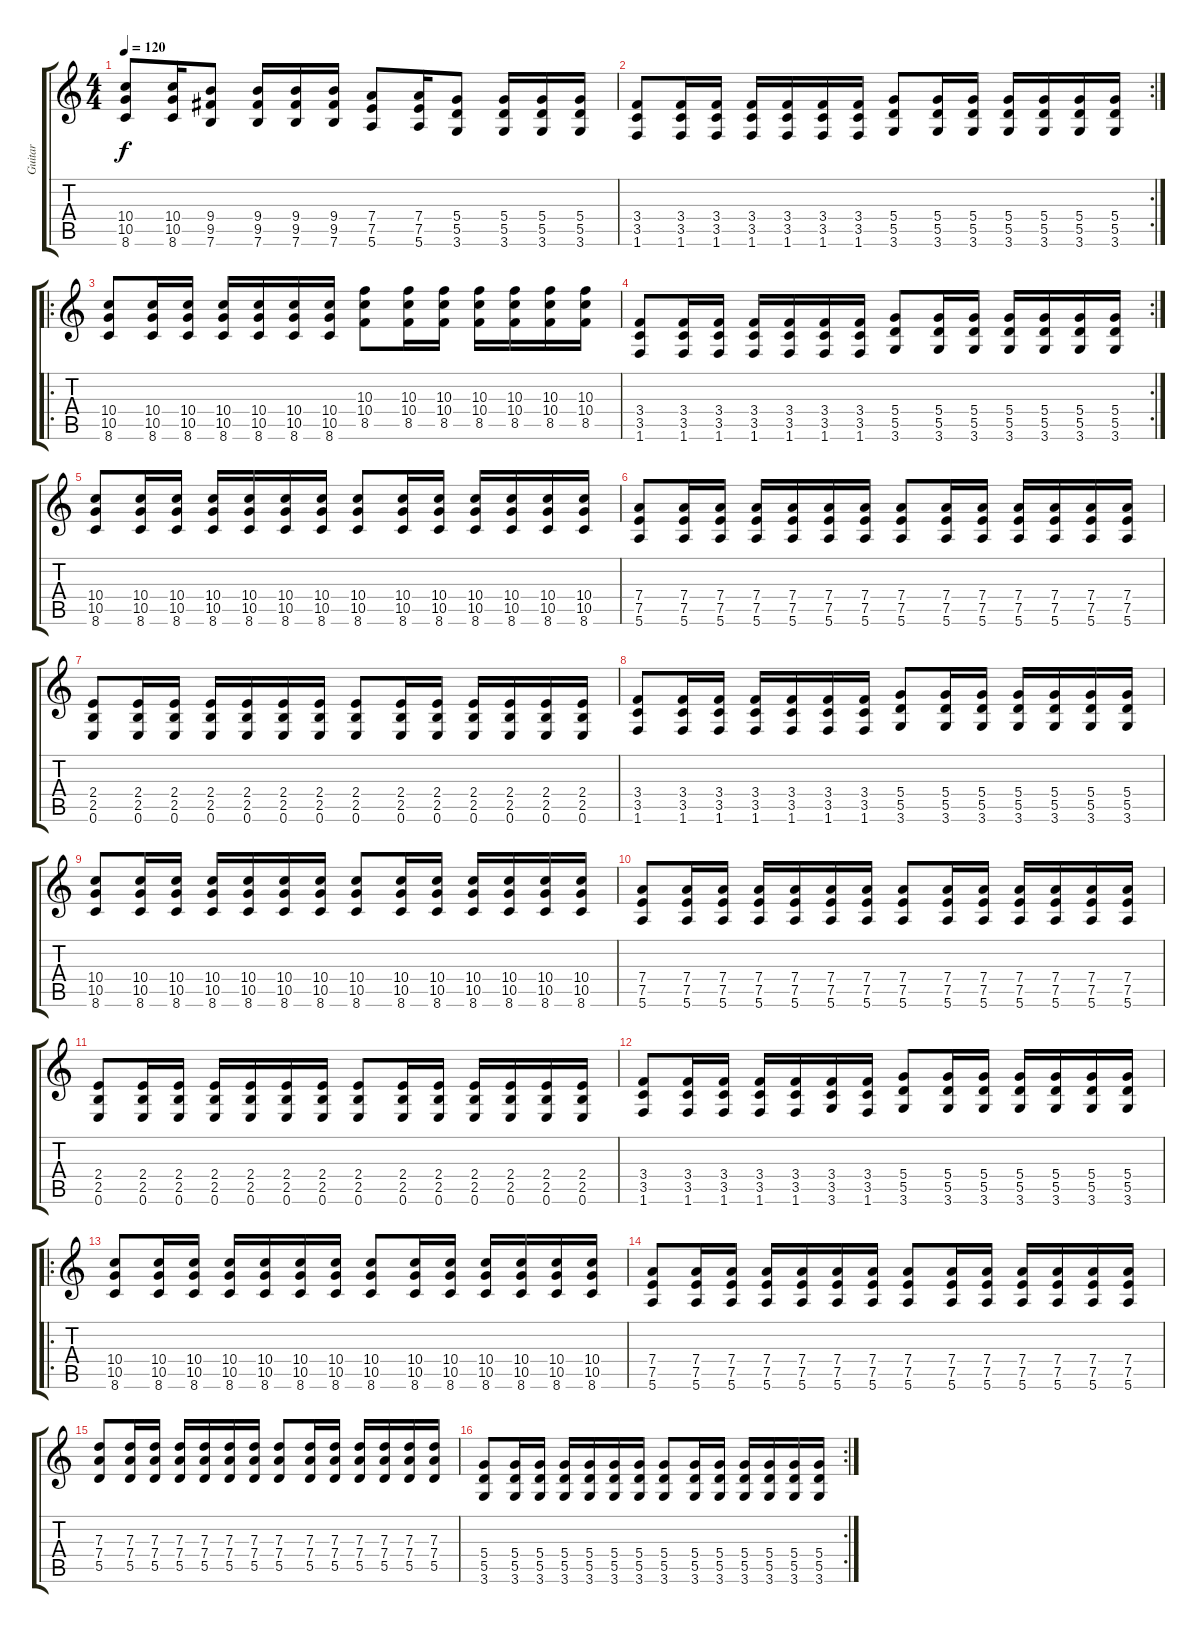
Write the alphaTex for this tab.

\track ("Guitar" "Guitar") {instrument distortionguitar}
\staff {score tabs}
\tuning (E4 B3 G3 D3 A2 E2) {hide}
\ts (4 4)
\tempo 120
\clef g2
\ks c
(10.4 10.5 8.6).8{dy f instrument distortionguitar} (10.4 10.5 8.6).16 (9.4 9.5 7.6).8 (9.4 9.5 7.6).16 (9.4 9.5 7.6).16 (9.4 9.5 7.6).16 (7.4 7.5 5.6).8 (7.4 7.5 5.6).16 (5.4 5.5 3.6).8 (5.4 5.5 3.6).16 (5.4 5.5 3.6).16 (5.4 5.5 3.6).16 |
\rc 2
(3.4 3.5 1.6).8 (3.4 3.5 1.6).16 (3.4 3.5 1.6).16 (3.4 3.5 1.6).16 (3.4 3.5 1.6).16 (3.4 3.5 1.6).16 (3.4 3.5 1.6).16 (5.4 5.5 3.6).8 (5.4 5.5 3.6).16 (5.4 5.5 3.6).16 (5.4 5.5 3.6).16 (5.4 5.5 3.6).16 (5.4 5.5 3.6).16 (5.4 5.5 3.6).16 |
\ro
(10.4 10.5 8.6).8 (10.4 10.5 8.6).16 (10.4 10.5 8.6).16 (10.4 10.5 8.6).16 (10.4 10.5 8.6).16 (10.4 10.5 8.6).16 (10.4 10.5 8.6).16 (10.3 10.4 8.5).8 (10.3 10.4 8.5).16 (10.3 10.4 8.5).16 (10.3 10.4 8.5).16 (10.3 10.4 8.5).16 (10.3 10.4 8.5).16 (10.3 10.4 8.5).16 |
\rc 2
(3.4 3.5 1.6).8 (3.4 3.5 1.6).16 (3.4 3.5 1.6).16 (3.4 3.5 1.6).16 (3.4 3.5 1.6).16 (3.4 3.5 1.6).16 (3.4 3.5 1.6).16 (5.4 5.5 3.6).8 (5.4 5.5 3.6).16 (5.4 5.5 3.6).16 (5.4 5.5 3.6).16 (5.4 5.5 3.6).16 (5.4 5.5 3.6).16 (5.4 5.5 3.6).16 |
(10.4 10.5 8.6).8 (10.4 10.5 8.6).16 (10.4 10.5 8.6).16 (10.4 10.5 8.6).16 (10.4 10.5 8.6).16 (10.4 10.5 8.6).16 (10.4 10.5 8.6).16 (10.4 10.5 8.6).8 (10.4 10.5 8.6).16 (10.4 10.5 8.6).16 (10.4 10.5 8.6).16 (10.4 10.5 8.6).16 (10.4 10.5 8.6).16 (10.4 10.5 8.6).16 |
(7.4 7.5 5.6).8 (7.4 7.5 5.6).16 (7.4 7.5 5.6).16 (7.4 7.5 5.6).16 (7.4 7.5 5.6).16 (7.4 7.5 5.6).16 (7.4 7.5 5.6).16 (7.4 7.5 5.6).8 (7.4 7.5 5.6).16 (7.4 7.5 5.6).16 (7.4 7.5 5.6).16 (7.4 7.5 5.6).16 (7.4 7.5 5.6).16 (7.4 7.5 5.6).16 |
(2.4 2.5 0.6).8 (2.4 2.5 0.6).16 (2.4 2.5 0.6).16 (2.4 2.5 0.6).16 (2.4 2.5 0.6).16 (2.4 2.5 0.6).16 (2.4 2.5 0.6).16 (2.4 2.5 0.6).8 (2.4 2.5 0.6).16 (2.4 2.5 0.6).16 (2.4 2.5 0.6).16 (2.4 2.5 0.6).16 (2.4 2.5 0.6).16 (2.4 2.5 0.6).16 |
(3.4 3.5 1.6).8 (3.4 3.5 1.6).16 (3.4 3.5 1.6).16 (3.4 3.5 1.6).16 (3.4 3.5 1.6).16 (3.4 3.5 1.6).16 (3.4 3.5 1.6).16 (5.4 5.5 3.6).8 (5.4 5.5 3.6).16 (5.4 5.5 3.6).16 (5.4 5.5 3.6).16 (5.4 5.5 3.6).16 (5.4 5.5 3.6).16 (5.4 5.5 3.6).16 |
(10.4 10.5 8.6).8 (10.4 10.5 8.6).16 (10.4 10.5 8.6).16 (10.4 10.5 8.6).16 (10.4 10.5 8.6).16 (10.4 10.5 8.6).16 (10.4 10.5 8.6).16 (10.4 10.5 8.6).8 (10.4 10.5 8.6).16 (10.4 10.5 8.6).16 (10.4 10.5 8.6).16 (10.4 10.5 8.6).16 (10.4 10.5 8.6).16 (10.4 10.5 8.6).16 |
(7.4 7.5 5.6).8 (7.4 7.5 5.6).16 (7.4 7.5 5.6).16 (7.4 7.5 5.6).16 (7.4 7.5 5.6).16 (7.4 7.5 5.6).16 (7.4 7.5 5.6).16 (7.4 7.5 5.6).8 (7.4 7.5 5.6).16 (7.4 7.5 5.6).16 (7.4 7.5 5.6).16 (7.4 7.5 5.6).16 (7.4 7.5 5.6).16 (7.4 7.5 5.6).16 |
(2.4 2.5 0.6).8 (2.4 2.5 0.6).16 (2.4 2.5 0.6).16 (2.4 2.5 0.6).16 (2.4 2.5 0.6).16 (2.4 2.5 0.6).16 (2.4 2.5 0.6).16 (2.4 2.5 0.6).8 (2.4 2.5 0.6).16 (2.4 2.5 0.6).16 (2.4 2.5 0.6).16 (2.4 2.5 0.6).16 (2.4 2.5 0.6).16 (2.4 2.5 0.6).16 |
(3.4 3.5 1.6).8 (3.4 3.5 1.6).16 (3.4 3.5 1.6).16 (3.4 3.5 1.6).16 (3.4 3.5 1.6).16 (3.4 3.5 3.6).16 (3.4 3.5 1.6).16 (5.4 5.5 3.6).8 (5.4 5.5 3.6).16 (5.4 5.5 3.6).16 (5.4 5.5 3.6).16 (5.4 5.5 3.6).16 (5.4 5.5 3.6).16 (5.4 5.5 3.6).16 |
\ro
(10.4 10.5 8.6).8 (10.4 10.5 8.6).16 (10.4 10.5 8.6).16 (10.4 10.5 8.6).16 (10.4 10.5 8.6).16 (10.4 10.5 8.6).16 (10.4 10.5 8.6).16 (10.4 10.5 8.6).8 (10.4 10.5 8.6).16 (10.4 10.5 8.6).16 (10.4 10.5 8.6).16 (10.4 10.5 8.6).16 (10.4 10.5 8.6).16 (10.4 10.5 8.6).16 |
(7.4 7.5 5.6).8 (7.4 7.5 5.6).16 (7.4 7.5 5.6).16 (7.4 7.5 5.6).16 (7.4 7.5 5.6).16 (7.4 7.5 5.6).16 (7.4 7.5 5.6).16 (7.4 7.5 5.6).8 (7.4 7.5 5.6).16 (7.4 7.5 5.6).16 (7.4 7.5 5.6).16 (7.4 7.5 5.6).16 (7.4 7.5 5.6).16 (7.4 7.5 5.6).16 |
(7.3 7.4 5.5).8 (7.3 7.4 5.5).16 (7.3 7.4 5.5).16 (7.3 7.4 5.5).16 (7.3 7.4 5.5).16 (7.3 7.4 5.5).16 (7.3 7.4 5.5).16 (7.3 7.4 5.5).8 (7.3 7.4 5.5).16 (7.3 7.4 5.5).16 (7.3 7.4 5.5).16 (7.3 7.4 5.5).16 (7.3 7.4 5.5).16 (7.3 7.4 5.5).16 |
\rc 2
(5.4 5.5 3.6).8 (5.4 5.5 3.6).16 (5.4 5.5 3.6).16 (5.4 5.5 3.6).16 (5.4 5.5 3.6).16 (5.4 5.5 3.6).16 (5.4 5.5 3.6).16 (5.4 5.5 3.6).8 (5.4 5.5 3.6).16 (5.4 5.5 3.6).16 (5.4 5.5 3.6).16 (5.4 5.5 3.6).16 (5.4 5.5 3.6).16 (5.4 5.5 3.6).16
